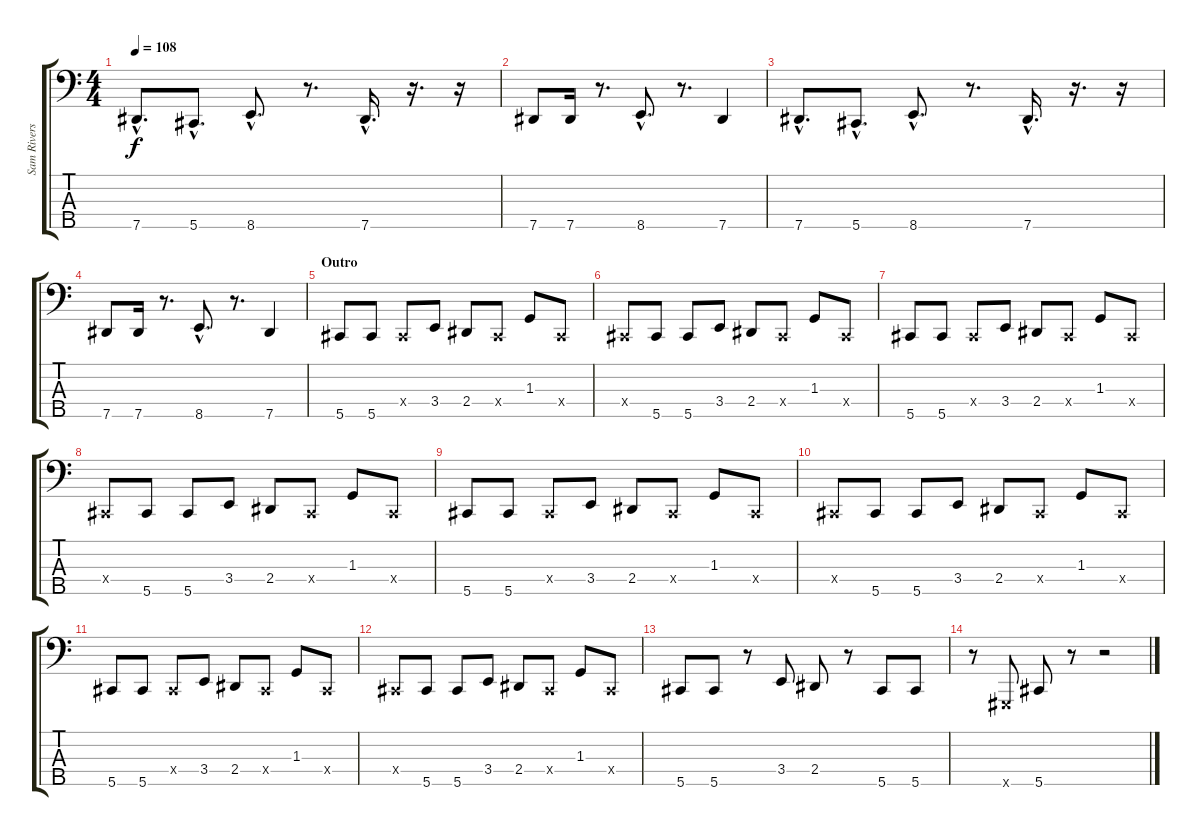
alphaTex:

\track ("Sam Rivers" "Sam Rivers") {instrument electricbassfinger}
\staff {score tabs}
\tuning (E2 B1 Gb1 Db1 Ab0) {hide}
\ts (4 4)
\tempo 108
\clef f4
\ks c
7.5{hac}.8{d dy f} 5.5{hac}.8{d} 8.5{hac}.8{d} r.8{d} 7.5{hac}.16{d} r.16{d} r.16 |
7.5.8 7.5.16 r.8{d} 8.5{hac}.8{d} r.8{d} 7.5.4 |
7.5{hac}.8{d} 5.5{hac}.8{d} 8.5{hac}.8{d} r.8{d} 7.5{hac}.16{d} r.16{d} r.16 |
7.5.8 7.5.16 r.8{d} 8.5{hac}.8{d} r.8{d} 7.5.4 |
\section ("" "Outro")
5.5.8 5.5.8 0.4{x}.8 3.4.8 2.4.8 0.4{x}.8 1.3.8 0.4{x}.8 |
0.4{x}.8 5.5.8 5.5.8 3.4.8 2.4.8 0.4{x}.8 1.3.8 0.4{x}.8 |
5.5.8 5.5.8 0.4{x}.8 3.4.8 2.4.8 0.4{x}.8 1.3.8 0.4{x}.8 |
0.4{x}.8 5.5.8 5.5.8 3.4.8 2.4.8 0.4{x}.8 1.3.8 0.4{x}.8 |
5.5.8 5.5.8 0.4{x}.8 3.4.8 2.4.8 0.4{x}.8 1.3.8 0.4{x}.8 |
0.4{x}.8 5.5.8 5.5.8 3.4.8 2.4.8 0.4{x}.8 1.3.8 0.4{x}.8 |
5.5.8 5.5.8 0.4{x}.8 3.4.8 2.4.8 0.4{x}.8 1.3.8 0.4{x}.8 |
0.4{x}.8 5.5.8 5.5.8 3.4.8 2.4.8 0.4{x}.8 1.3.8 0.4{x}.8 |
5.5.8 5.5.8 r.8 3.4.8 2.4.8 r.8 5.5.8 5.5.8 |
r.8 0.5{x}.8 5.5.8 r.8 r.2
